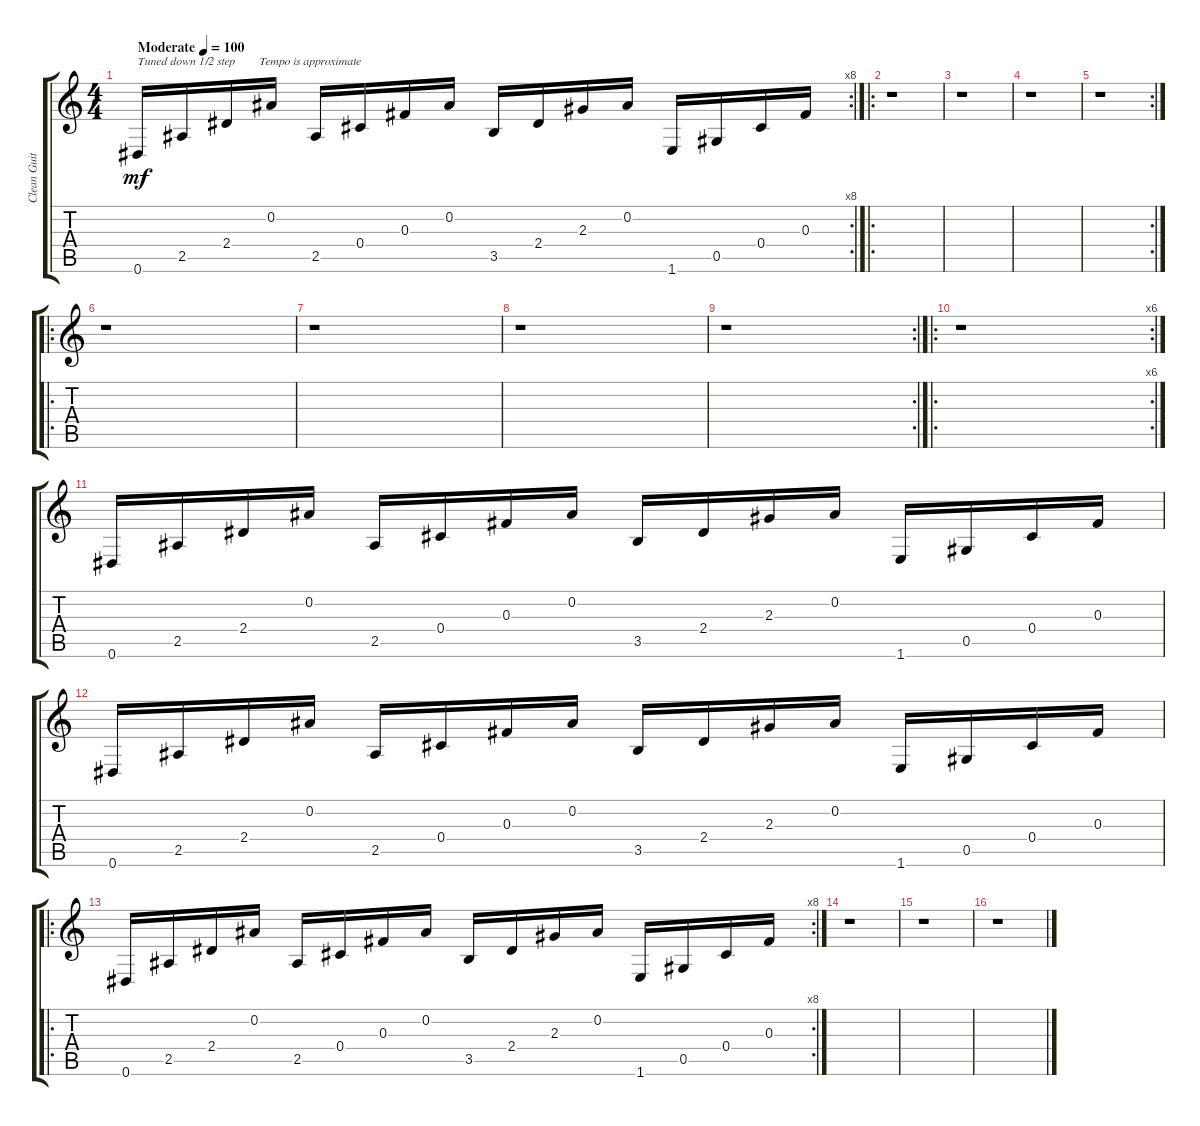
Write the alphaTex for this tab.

\track ("Clean Guitar" "Clean Guit") {instrument electricguitarclean}
\staff {score tabs}
\tuning (Eb4 Bb3 Gb3 Db3 Ab2 Eb2) {hide}
\rc 8
\ts (4 4)
\tempo (100 "Moderate")
\clef g2
\ks c
0.6.16{txt "Tuned down 1/2 step        Tempo is approximate" dy mf instrument electricguitarclean} 2.5.16 2.4.16 0.2.16 2.5.16 0.4.16 0.3.16 0.2.16 3.5.16 2.4.16 2.3.16 0.2.16 1.6.16 0.5.16 0.4.16 0.3.16 |
\ro
r.1 |
r.1 |
r.1 |
\rc 2
r.1 |
\ro
r.1 |
r.1 |
r.1 |
\rc 2
r.1 |
\ro
\rc 6
r.1 |
0.6.16 2.5.16 2.4.16 0.2.16 2.5.16 0.4.16 0.3.16 0.2.16 3.5.16 2.4.16 2.3.16 0.2.16 1.6.16 0.5.16 0.4.16 0.3.16 |
0.6.16 2.5.16 2.4.16 0.2.16 2.5.16 0.4.16 0.3.16 0.2.16 3.5.16 2.4.16 2.3.16 0.2.16 1.6.16 0.5.16 0.4.16 0.3.16 |
\ro
\rc 8
0.6.16 2.5.16 2.4.16 0.2.16 2.5.16 0.4.16 0.3.16 0.2.16 3.5.16 2.4.16 2.3.16 0.2.16 1.6.16 0.5.16 0.4.16 0.3.16 |
r.1 |
r.1 |
r.1
